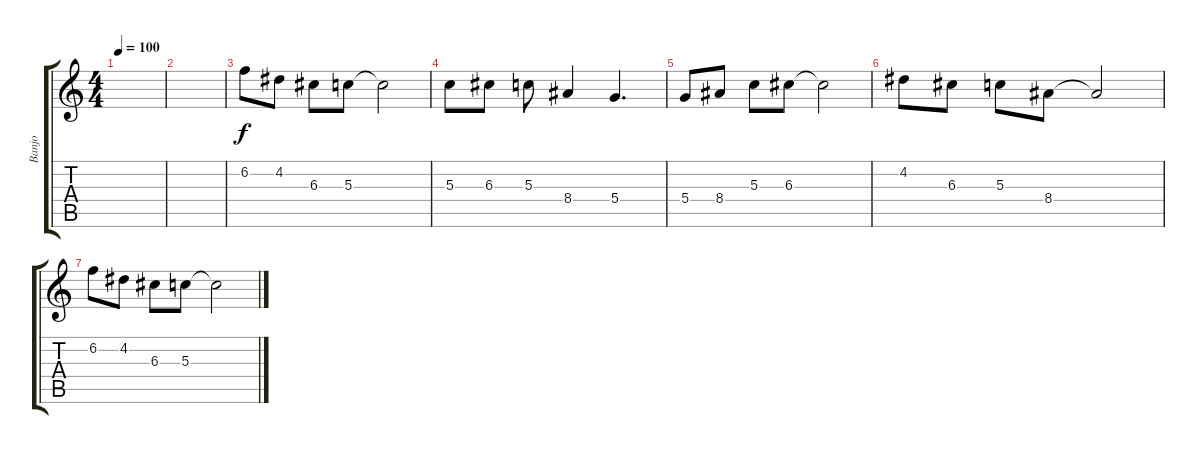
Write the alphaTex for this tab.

\track ("Banjo" "Banjo") {instrument banjo}
\staff {score tabs}
\tuning (E4 B3 G3 D3 A2 E2) {hide}
\displaytranspose 12
\ts (4 4)
\tempo 100
\clef g2
\ks c
|
|
6.2.8 4.2.8 6.3.8 5.3.8 5.3{t}.2 |
5.3.8 6.3.8 5.3.8 8.4.4 5.4.4{d} |
5.4.8 8.4.8 5.3.8 6.3.8 6.3{t}.2 |
4.2.8 6.3.8 5.3.8 8.4.8 8.4{t}.2 |
6.2.8 4.2.8 6.3.8 5.3.8 5.3{t}.2
